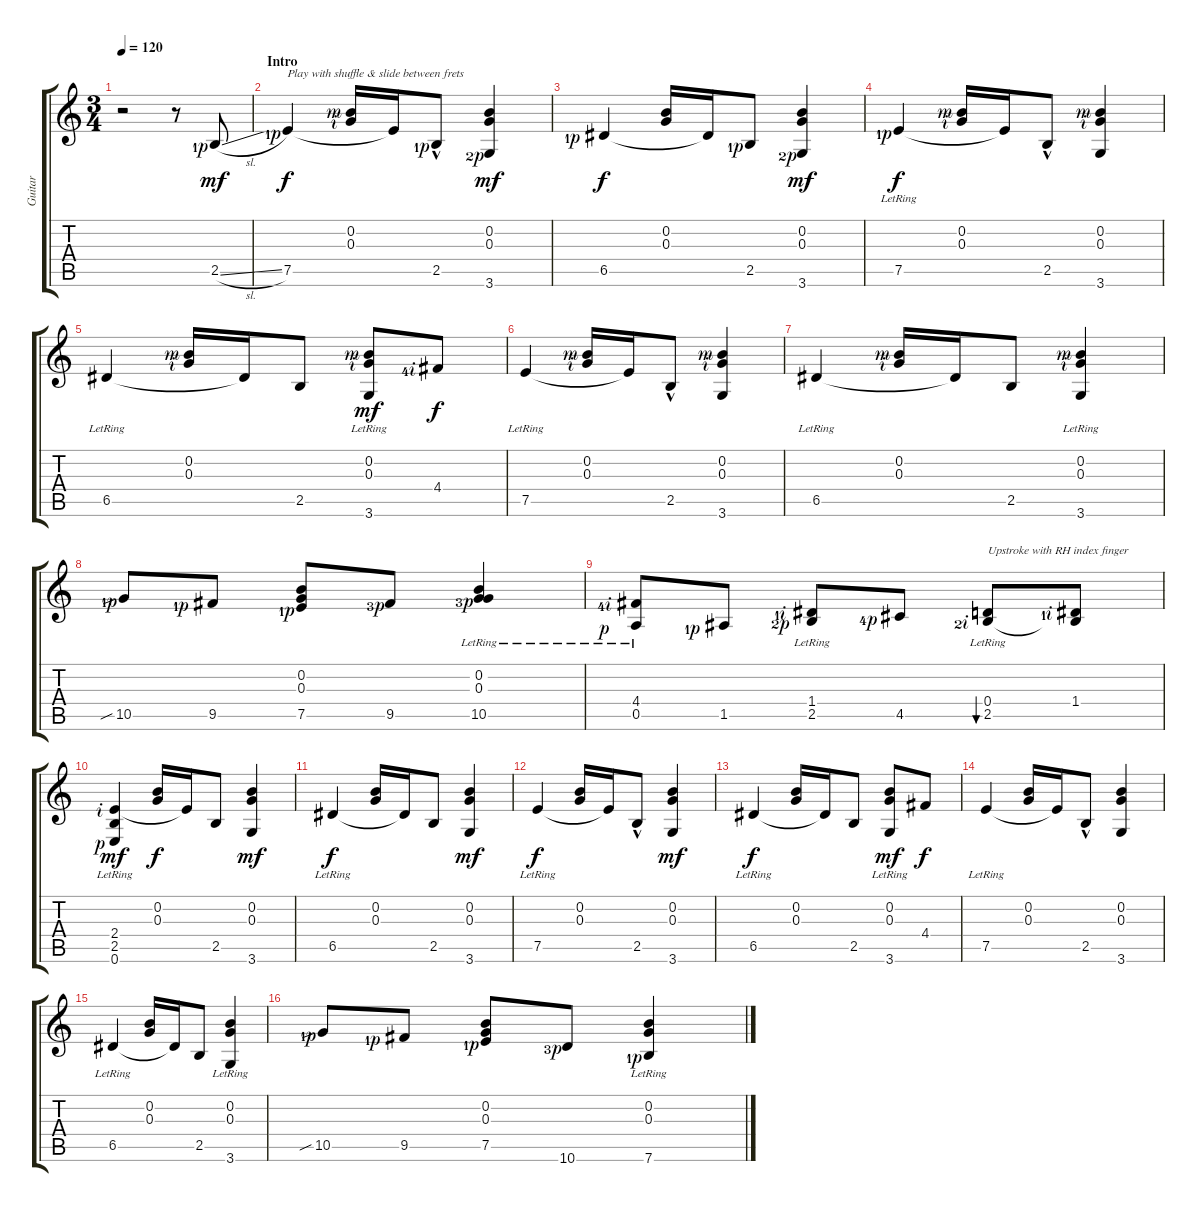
\track ("Guitar" "Guitar") {instrument acousticguitarnylon}
\staff {score tabs}
\tuning (E4 B3 G3 D3 A2 E2) {hide}
\ts (3 4)
\tempo 120
\clef g2
\ks c
r.2{dy mf instrument acousticguitarnylon} r.8 2.5{sl lf 2 rf 1}.8 |
\section ("" "Intro")
7.5{lf 2 rf 1}.4{txt "Play with shuffle & slide between frets" dy f} (0.2{rf 3} 0.3{rf 2}).16 7.5{t}.16 2.5{hac lf 2 rf 1}.8 (0.2 0.3 3.6{lf 3 rf 1}).4{dy mf} |
6.5{lf 2 rf 1}.4{dy f} (0.2 0.3).16 6.5{t}.16 2.5{lf 2 rf 1}.8 (0.2 0.3 3.6{lf 3 rf 1}).4{dy mf} |
7.5{lr lf 2 rf 1}.4{dy f} (0.2{rf 3} 0.3{rf 2}).16 7.5{t}.16 2.5{hac}.8 (0.2{rf 3} 0.3{rf 2} 3.6).4 |
6.5{lr}.4 (0.2{rf 3} 0.3{rf 2}).16 6.5{t}.16 2.5.8 (0.2{lr rf 3} 0.3{lr rf 2} 3.6).8{dy mf} 4.4{lf 5 rf 2}.8{dy f} |
7.5{lr}.4 (0.2{rf 3} 0.3{rf 2}).16 7.5{t}.16 2.5{hac}.8 (0.2{rf 3} 0.3{rf 2} 3.6).4 |
6.5{lr}.4 (0.2{rf 3} 0.3{rf 2}).16 6.5{t}.16 2.5.8 (0.2{lr rf 3} 0.3{lr rf 2} 3.6).4 |
10.5{sib lf 2 rf 1}.8 9.5{lf 2 rf 1}.8 (0.2 0.3 7.5{lf 2 rf 1}).8 9.5{lf 4 rf 1}.8 (0.2{lr} 0.3{lr} 10.5{lf 4 rf 1}).4 |
(4.4{lr lf 5 rf 2} 0.5{rf 1}).8 1.5{lf 2 rf 1}.8 (1.4{lr lf 2 rf 2} 2.5{lf 3 rf 1}).8 4.5{lf 5 rf 1}.8 (0.4 2.5{lr lf 3 rf 2}).8{bu 60 txt "Upstroke with RH index finger"} (1.4{lf 2 rf 2} 2.5{t}).8 |
(2.4{lr rf 2} 2.5 0.6{lr rf 1}).4{dy mf} (0.2 0.3).16{dy f} 2.4{t}.16 2.5.8 (0.2 0.3 3.6).4{dy mf} |
6.5{lr}.4{dy f} (0.2 0.3).16 6.5{t}.16 2.5.8 (0.2 0.3 3.6).4{dy mf} |
7.5{lr}.4{dy f} (0.2 0.3).16 7.5{t}.16 2.5{hac}.8 (0.2 0.3 3.6).4{dy mf} |
6.5{lr}.4{dy f} (0.2 0.3).16 6.5{t}.16 2.5.8 (0.2{lr} 0.3{lr} 3.6).8{dy mf} 4.4.8{dy f} |
7.5{lr}.4 (0.2 0.3).16 7.5{t}.16 2.5{hac}.8 (0.2 0.3 3.6).4 |
6.5{lr}.4 (0.2 0.3).16 6.5{t}.16 2.5.8 (0.2{lr} 0.3{lr} 3.6).4 |
10.5{sib lf 2 rf 1}.8 9.5{lf 2 rf 1}.8 (0.2 0.3 7.5{lf 2 rf 1}).8 10.6{lf 4 rf 1}.8 (0.2{lr} 0.3{lr} 7.6{lf 2 rf 1}).4
